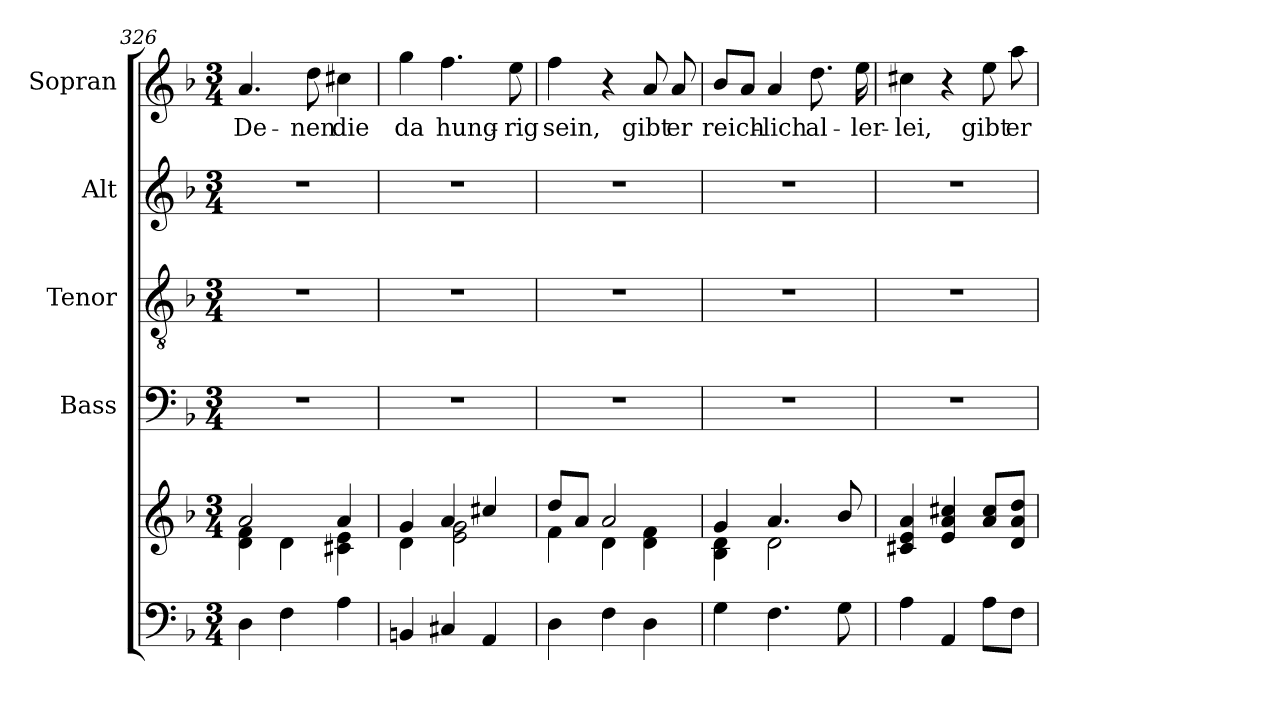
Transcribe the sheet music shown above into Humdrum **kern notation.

**kern	**kern	**kern	**kern	**kern	**kern	**text
*part5	*part5	*part4	*part3	*part2	*part1	*part1
*staff6	*staff5	*staff4	*staff3	*staff2	*staff1	*staff1
*	*	*I"Bass	*I"Tenor	*I"Alt	*I"Sopran	*
*	*	*I'B.	*I'T.	*I'A.	*I'S.	*
*clefF4	*clefG2	*clefF4	*clefGv2	*clefG2	*clefG2	*
*k[b-]	*k[b-]	*k[b-]	*k[b-]	*k[b-]	*k[b-]	*
*F:	*F:	*F:	*F:	*F:	*F:	*
*M3/4	*M3/4	*M3/4	*M3/4	*M3/4	*M3/4	*
=326	=326	=326	=326	=326	=326	=326
*	*^	*	*	*	*	*
!	!	!	!	!	!	!	!LO:LY:b
4D\	2a/	4d\ 4f\	2.r	2.r	2.r	4.a/	De-
4F\	.	4d\	.	.	.	.	.
!	!	!	!	!	!	!	!LO:LY:b
.	.	.	.	.	.	8dd\	-nen
!	!	!	!	!	!	!	!LO:LY:b
4A\	4a/	4c#X\ 4e\	.	.	.	4cc#X\	die
=327	=327	=327	=327	=327	=327	=327	=327
!	!	!	!	!	!	!	!LO:LY:b
4BBn/	4g/	4d\	2.r	2.r	2.r	4gg\	da
!	!	!	!	!	!	!	!LO:LY:b
4C#X/	4a/	2e\ 2g\	.	.	.	4.ff\	hung-
4AA/	4cc#X/	.	.	.	.	.	.
!	!	!	!	!	!	!	!LO:LY:b
.	.	.	.	.	.	8ee\	-rig
=328	=328	=328	=328	=328	=328	=328	=328
!	!	!	!	!	!	!	!LO:LY:b
4D\	8dd/L	4f\	2.r	2.r	2.r	4ff\	sein,
.	8a/J	.	.	.	.	.	.
4F\	2a/	4d\	.	.	.	4r	.
!	!	!	!	!	!	!	!LO:LY:b
4D\	.	4d\ 4f\	.	.	.	8a/	gibt
!	!	!	!	!	!	!	!LO:LY:b
.	.	.	.	.	.	8a/	er
=329	=329	=329	=329	=329	=329	=329	=329
!	!	!	!	!	!	!	!LO:LY:b
4G\	4g/	4B-\ 4d\	2.r	2.r	2.r	8b-/L	reich-
.	.	.	.	.	.	8a/J	.
!	!	!	!	!	!	!	!LO:LY:b
4.F\	4.a/	2d\	.	.	.	4a/	-lich
!	!	!	!	!	!	!	!LO:LY:b
.	.	.	.	.	.	8.dd\	al-
8G\	8b-/	.	.	.	.	.	.
!	!	!	!	!	!	!	!LO:LY:b
.	.	.	.	.	.	16ee\	-ler-
*	*v	*v	*	*	*	*	*
!!LO:PB:g=z
=330	=330	=330	=330	=330	=330	=330
!	!	!	!	!	!	!LO:LY:b
4A\	4c#X/ 4e/ 4a/	2.r	2.r	2.r	4cc#X\	-lei,
4AA/	4e/ 4a/ 4cc#X/	.	.	.	4r	.
!	!	!	!	!	!	!LO:LY:b
8A\L	8a/ 8cc#/L	.	.	.	8ee\	gibt
!	!	!	!	!	!	!LO:LY:b
8F\J	8d/ 8a/ 8dd/J	.	.	.	8aa\	er
=	=	=	=	=	=	=
*-	*-	*-	*-	*-	*-	*-
